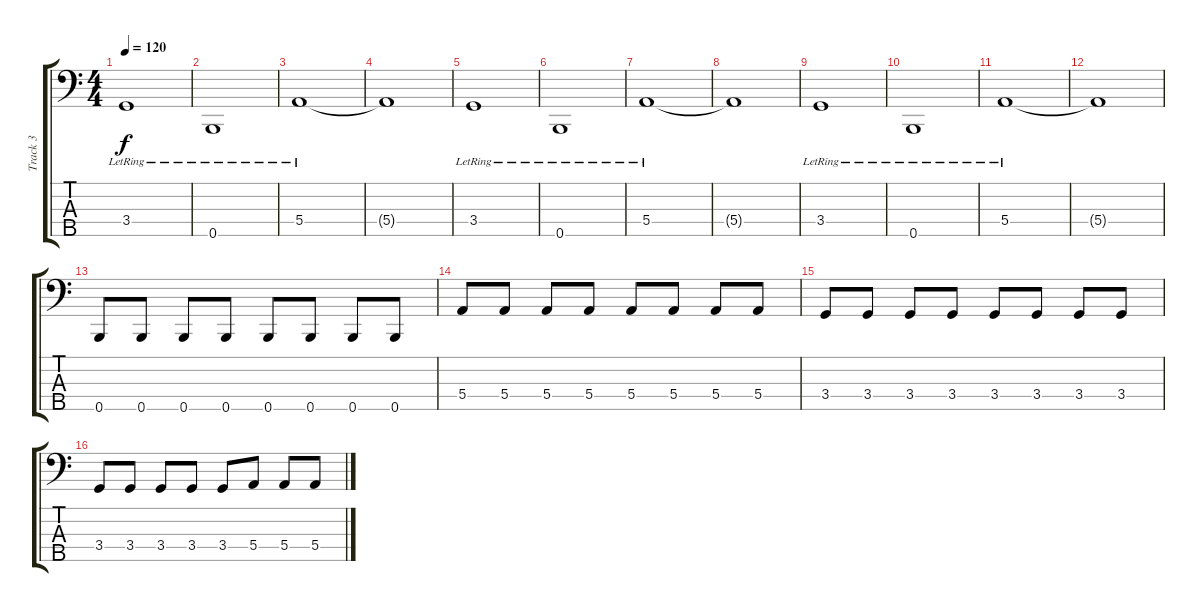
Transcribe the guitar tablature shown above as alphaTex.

\track ("Track 3" "Track 3") {instrument electricbasspick}
\staff {score tabs}
\tuning (G2 D2 A1 E1 B0) {hide}
\ts (4 4)
\tempo 120
\clef f4
\ks c
3.4{lr}.1{dy f} |
0.5{lr}.1 |
5.4{lr}.1 |
5.4{t}.1 |
3.4{lr}.1 |
0.5{lr}.1 |
5.4{lr}.1 |
5.4{t}.1 |
3.4{lr}.1 |
0.5{lr}.1 |
5.4{lr}.1 |
5.4{t}.1 |
0.5.8 0.5.8 0.5.8 0.5.8 0.5.8 0.5.8 0.5.8 0.5.8 |
5.4.8 5.4.8 5.4.8 5.4.8 5.4.8 5.4.8 5.4.8 5.4.8 |
3.4.8 3.4.8 3.4.8 3.4.8 3.4.8 3.4.8 3.4.8 3.4.8 |
3.4.8 3.4.8 3.4.8 3.4.8 3.4.8 5.4.8 5.4.8 5.4.8
